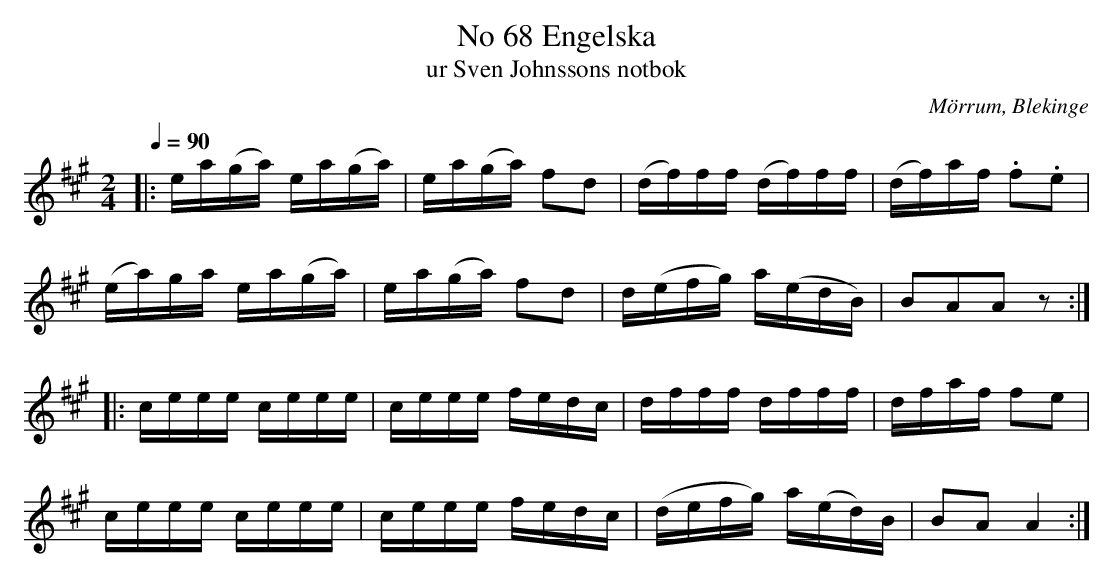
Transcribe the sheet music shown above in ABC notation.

X:1
T:No 68 Engelska
T:ur Sven Johnssons notbok
O:Mörrum, Blekinge
M:2/4
L:1/16
Q:1/4=90
K:A
|: ea(ga) ea(ga) | ea(ga) f2d2 | (df)ff (df)ff | (df)af .f2.e2  |
   (ea)ga ea(ga) | ea(ga) f2d2 | d(efg) a(edB) | B2A2A2 z2     :|
|: ceee   ceee   | ceee   fedc | dfff   dfff   | dfaf   f2e2    |
   ceee   ceee   | ceee   fedc | (defg) a(ed)B | B2A2   A4     :|
